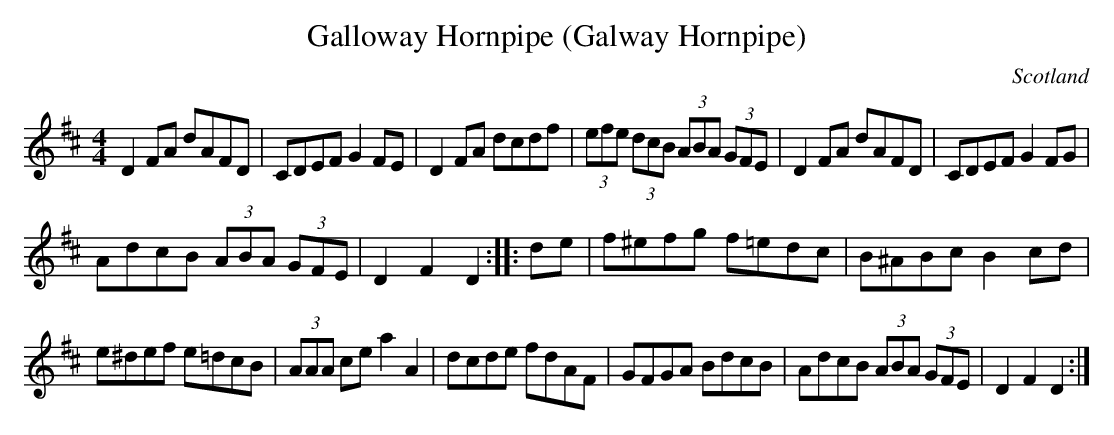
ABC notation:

X:1
T:Galloway Hornpipe (Galway Hornpipe)
M:4/4
O:Scotland
O:Ireland
K:D major
D2FA dAFD|CDEF G2FE|\
D2FA dcdf|(3efe (3dcB (3ABA (3GFE|\
D2FA dAFD|CDEF G2FG|
AdcB (3ABA (3GFE|D2F2 D2::\
de|\
f^efg f=edc|B^ABc B2cd|
e^def e=dcB|(3AAA ce a2A2|\
dcde fdAF|GFGA BdcB|AdcB (3ABA (3GFE|D2F2 D2:|
